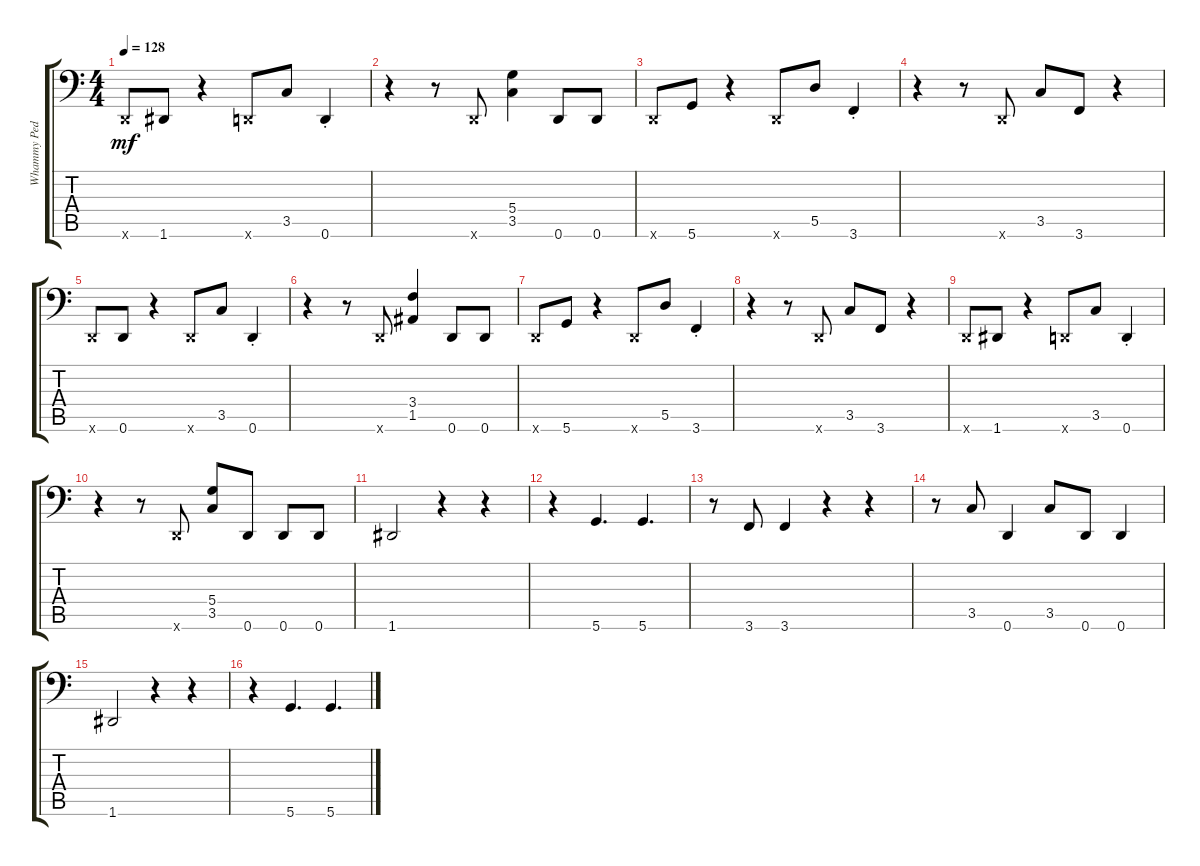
\track ("Whammy Pedal" "Whammy Ped") {instrument distortionguitar}
\staff {score tabs}
\tuning (D3 A2 G2 D2 A1 D1) {hide}
\ts (4 4)
\tempo 128
\clef f4
\ks c
0.6{x}.8{dy mf} 1.6.8 r.4 0.6{x}.8 3.5.8 0.6{st}.4 |
r.4 r.8 0.6{x}.8 (5.4 3.5).4 0.6.8 0.6.8 |
0.6{x}.8 5.6.8 r.4 0.6{x}.8 5.5.8 3.6{st}.4 |
r.4 r.8 0.6{x}.8 3.5.8 3.6.8 r.4 |
0.6{x}.8 0.6.8 r.4 0.6{x}.8 3.5.8 0.6{st}.4 |
r.4 r.8 0.6{x}.8 (3.4 1.5).4 0.6.8 0.6.8 |
0.6{x}.8 5.6.8 r.4 0.6{x}.8 5.5.8 3.6{st}.4 |
r.4 r.8 0.6{x}.8 3.5.8 3.6.8 r.4 |
0.6{x}.8 1.6.8 r.4 0.6{x}.8 3.5.8 0.6{st}.4 |
r.4 r.8 0.6{x}.8 (5.4 3.5).8 0.6.8 0.6.8 0.6.8 |
1.6.2 r.4 r.4 |
r.4 5.6.4{d} 5.6.4{d} |
r.8 3.6.8 3.6.4 r.4 r.4 |
r.8 3.5.8 0.6.4 3.5.8 0.6.8 0.6.4 |
1.6.2 r.4 r.4 |
r.4 5.6.4{d} 5.6.4{d}
